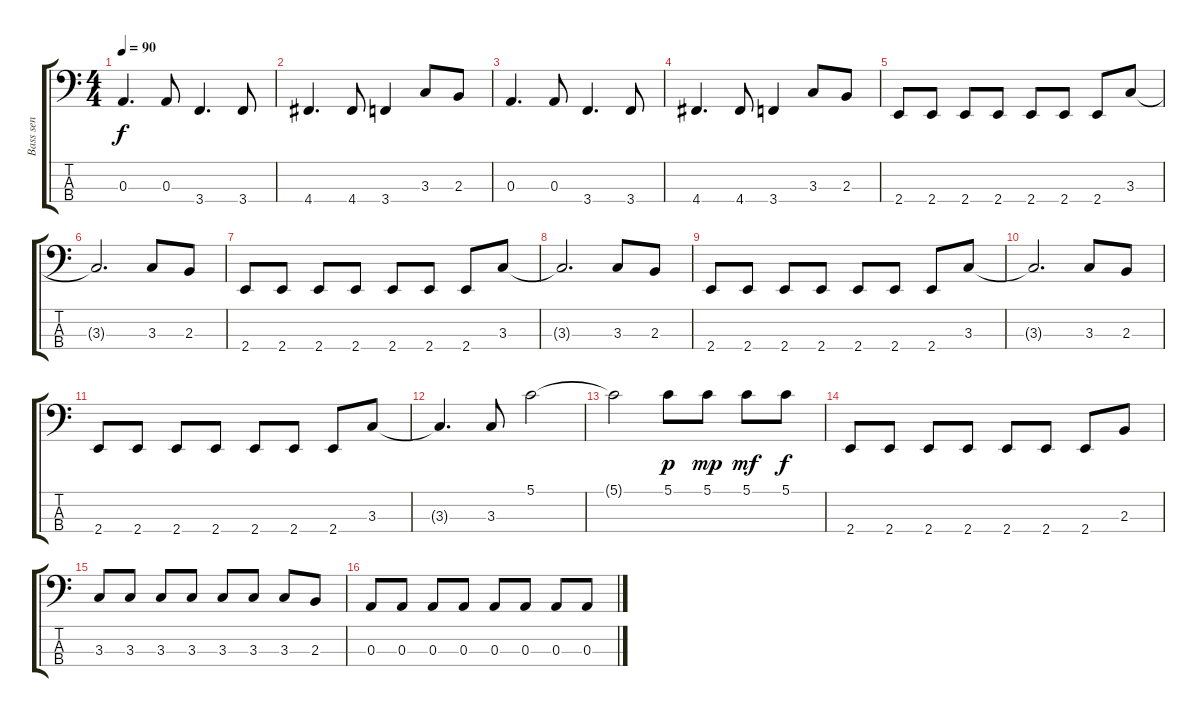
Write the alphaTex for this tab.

\track ("Bass sen" "Bass sen") {instrument electricbassfinger}
\staff {score tabs}
\tuning (G2 D2 A1 D1) {hide}
\ts (4 4)
\tempo 90
\clef f4
\ks c
0.3.4{d dy f} 0.3.8 3.4.4{d} 3.4.8 |
4.4.4{d} 4.4.8 3.4.4 3.3.8 2.3.8 |
0.3.4{d} 0.3.8 3.4.4{d} 3.4.8 |
4.4.4{d} 4.4.8 3.4.4 3.3.8 2.3.8 |
2.4.8 2.4.8 2.4.8 2.4.8 2.4.8 2.4.8 2.4.8 3.3.8 |
3.3{t}.2{d} 3.3.8 2.3.8 |
2.4.8 2.4.8 2.4.8 2.4.8 2.4.8 2.4.8 2.4.8 3.3.8 |
3.3{t}.2{d} 3.3.8 2.3.8 |
2.4.8 2.4.8 2.4.8 2.4.8 2.4.8 2.4.8 2.4.8 3.3.8 |
3.3{t}.2{d} 3.3.8 2.3.8 |
2.4.8 2.4.8 2.4.8 2.4.8 2.4.8 2.4.8 2.4.8 3.3.8 |
3.3{t}.4{d} 3.3.8 5.1.2 |
5.1{t}.2 5.1.8{dy p} 5.1.8{dy mp} 5.1.8{dy mf} 5.1.8{dy f} |
2.4.8 2.4.8 2.4.8 2.4.8 2.4.8 2.4.8 2.4.8 2.3.8 |
3.3.8 3.3.8 3.3.8 3.3.8 3.3.8 3.3.8 3.3.8 2.3.8 |
0.3.8 0.3.8 0.3.8 0.3.8 0.3.8 0.3.8 0.3.8 0.3.8
